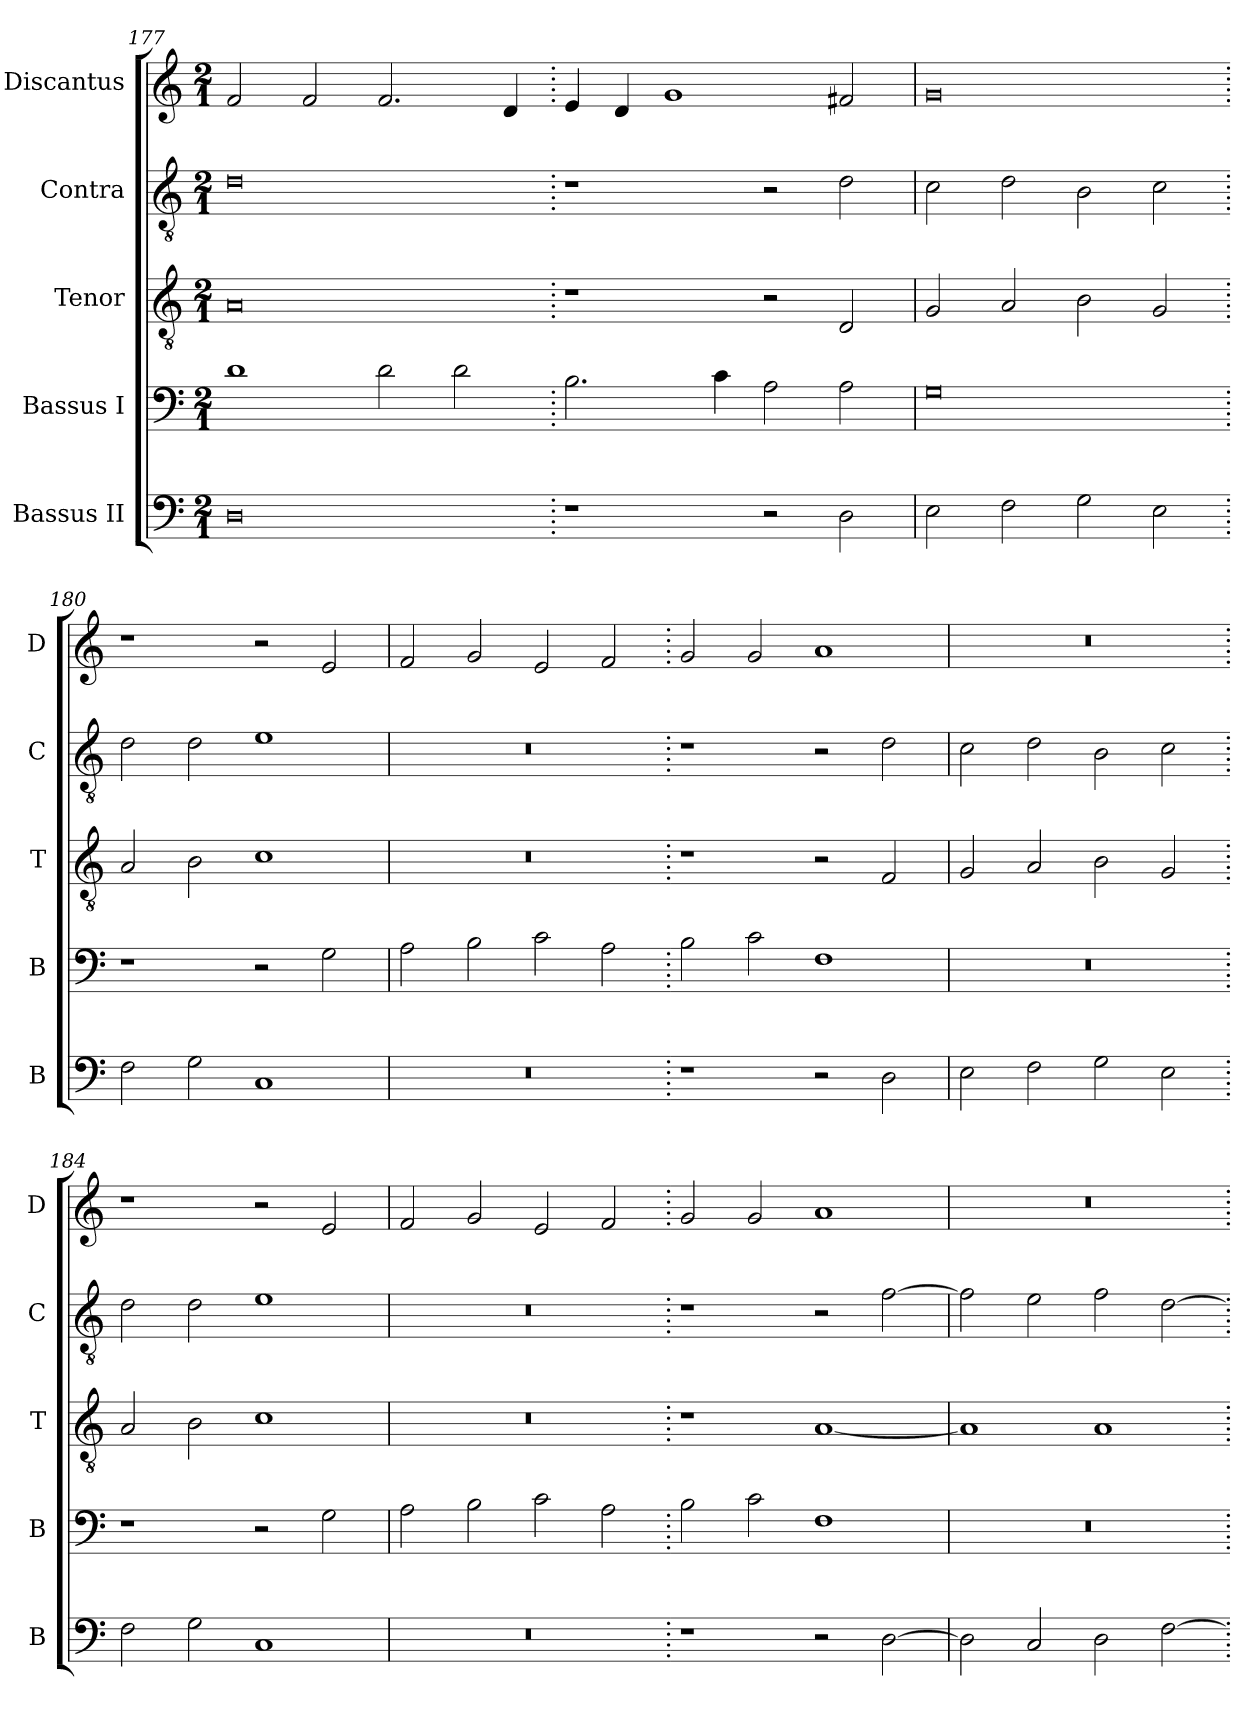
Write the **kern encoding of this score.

**kern	**kern	**kern	**kern	**kern
*part5	*part4	*part3	*part2	*part1
*staff5	*staff4	*staff3	*staff2	*staff1
*I"Bassus II	*I"Bassus I	*I"Tenor	*I"Contra	*I"Discantus
*I'B	*I'B	*I'T	*I'C	*I'D
*clefF4	*clefF4	*clefGv2	*clefGv2	*clefG2
*k[]	*k[]	*k[]	*k[]	*k[]
*M2/1	*M2/1	*M2/1	*M2/1	*M2/1
=177	=177	=177	=177	=177
0D	1d	0A	0d	2f/
.	.	.	.	2f/
.	2d\	.	.	2.f/
.	2d\	.	.	.
.	.	.	.	4d/
=178.	=178.	=178.	=178.	=178.
1r	2.B\	1r	1r	4e/
.	.	.	.	4d/
.	.	.	.	1g
.	4c\	.	.	.
2r	2A\	2r	2r	.
2D\	2A\	2D/	2d\	2f#X/
=179	=179	=179	=179	=179
2E\	0G	2G/	2c\	0g
2F\	.	2A/	2d\	.
2G\	.	2B\	2B\	.
2E\	.	2G/	2c\	.
=180.	=180.	=180.	=180.	=180.
2F\	1r	2A/	2d\	1r
2G\	.	2B\	2d\	.
1C	2r	1c	1e	2r
.	2G\	.	.	2e/
=181	=181	=181	=181	=181
0r	2A\	0r	0r	2f/
.	2B\	.	.	2g/
.	2c\	.	.	2e/
.	2A\	.	.	2f/
=182.	=182.	=182.	=182.	=182.
1r	2B\	1r	1r	2g/
.	2c\	.	.	2g/
2r	1F	2r	2r	1a
2D\	.	2F/	2d\	.
=183	=183	=183	=183	=183
2E\	0r	2G/	2c\	0r
2F\	.	2A/	2d\	.
2G\	.	2B\	2B\	.
2E\	.	2G/	2c\	.
=184.	=184.	=184.	=184.	=184.
2F\	1r	2A/	2d\	1r
2G\	.	2B\	2d\	.
1C	2r	1c	1e	2r
.	2G\	.	.	2e/
=185	=185	=185	=185	=185
0r	2A\	0r	0r	2f/
.	2B\	.	.	2g/
.	2c\	.	.	2e/
.	2A\	.	.	2f/
=186.	=186.	=186.	=186.	=186.
1r	2B\	1r	1r	2g/
.	2c\	.	.	2g/
2r	1F	[1A	2r	1a
[2D\	.	.	[2f\	.
=187	=187	=187	=187	=187
2D\]	0r	1A]	2f\]	0r
2C/	.	.	2e\	.
2D\	.	1A	2f\	.
[2F\	.	.	[2d\	.
=.	=.	=.	=.	=.
*-	*-	*-	*-	*-
